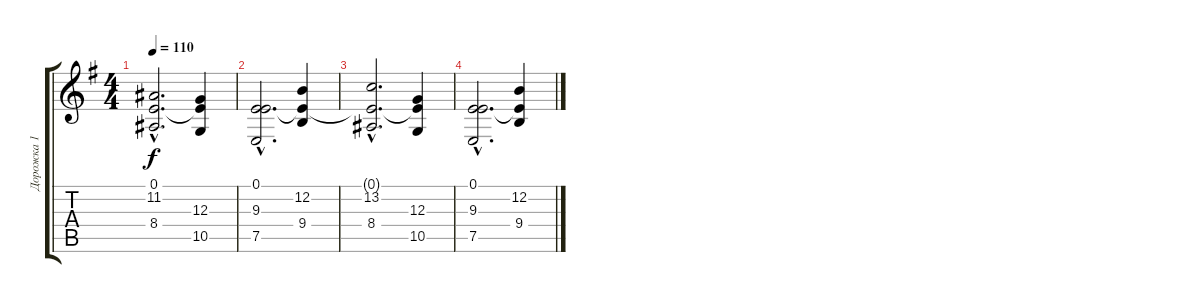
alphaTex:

\track ("Дорожка 1" "Дорожка 1") {instrument tremolostrings}
\staff {score tabs}
\tuning (E4 B3 G3 D3 A2 E2) {hide}
\ts (4 4)
\tempo 110
\clef g2
\ks eminor
(0.1{hac t} 11.2{hac} 8.4{hac}).2{d dy f volume 5} (0.1{t} 12.3 10.5).4 |
(0.1{hac} 9.3{hac} 7.5{hac}).2{d volume 3} (0.1{t} 12.2 9.4).4 |
(0.1{hac t} 13.2{hac} 8.4{hac}).2{d volume 2} (0.1{t} 12.3 10.5).4{volume 2} |
(0.1{hac} 9.3{hac} 7.5{hac}).2{d volume 1} (0.1{t} 12.2 9.4).4
